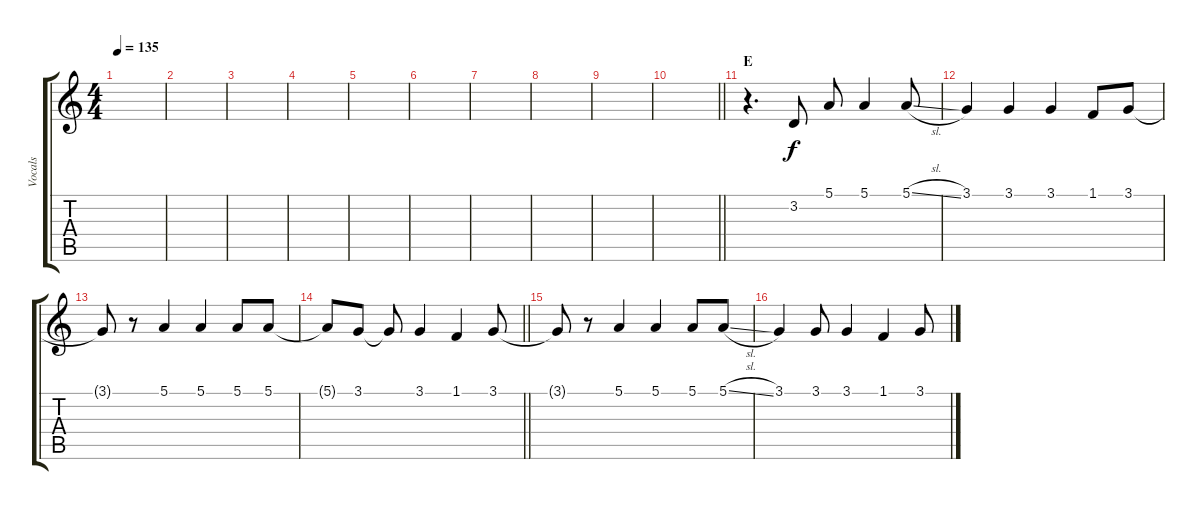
\track ("Vocals" "Vocals") {instrument flute}
\staff {score tabs}
\tuning (E4 B3 G3 D3 A2 E2) {hide}
\ts (4 4)
\tempo 135
\clef g2
\ks c
|
|
|
|
|
|
|
|
|
\barLineRight lightlight
|
\section ("" "E")
r.4{d} 3.2.8 5.1.8 5.1.4 5.1{sl}.8 |
3.1.4 3.1.4 3.1.4 1.1.8 3.1.8 |
3.1{t}.8 r.8 5.1.4 5.1.4 5.1.8 5.1.8 |
\barLineRight lightlight
5.1{t}.8 3.1.8 3.1{t}.8 3.1.4 1.1.4 3.1.8 |
3.1{t}.8 r.8 5.1.4 5.1.4 5.1.8 5.1{sl}.8 |
3.1.4 3.1.8 3.1.4 1.1.4 3.1.8
